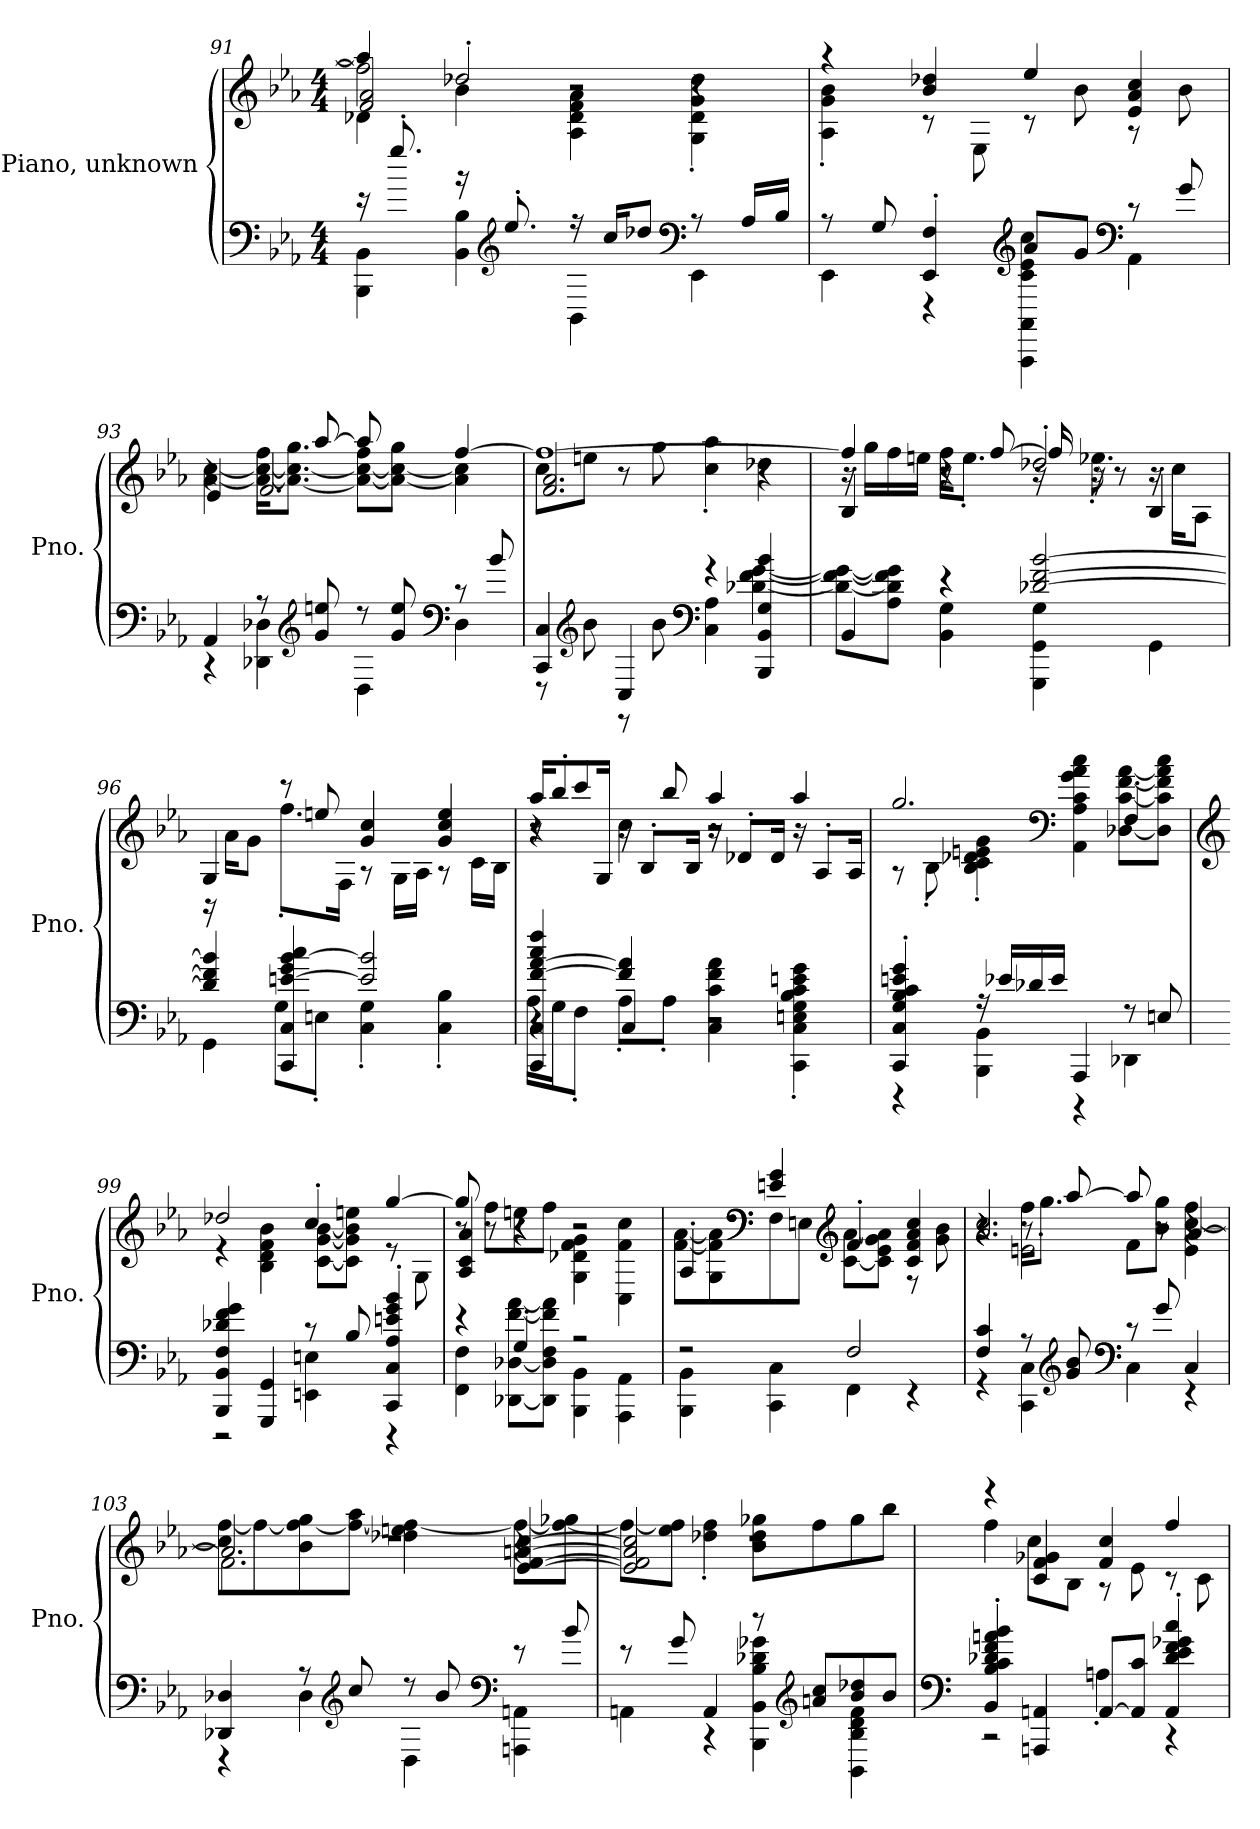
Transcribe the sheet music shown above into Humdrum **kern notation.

**kern	**kern
*part1	*part1
*staff2	*staff1
*I"Piano, unknown	*
*I'Pno.	*
*clefF4	*clefG2
*k[b-e-a-]	*k[b-e-a-]
*M4/4	*M4/4
=91	=91
*^	*^
*	*	*	*^
*	*	*	*	*^
16r	4BBB-\ 4BB-\	4aa-/]	2ff\]	2f/ 2a-/	4d-X\
8.gg'/	.	.	.	.	.
16r	4BB-\ 4B-\	2dd-X'/	.	.	4b-\
*clefG2	*	*	*	*	*
8.ee-'/	.	.	.	.	.
16r	4BB-\	.	2r	2r	4A-\ 4d-\ 4f\ 4a-\
16cc/KL	.	.	.	.	.
8dd-X/J	.	.	.	.	.
*clefF4	*	*	*	*	*
8r	4EE-\	4r	.	.	4G\' 4d-\' 4g\' 4dd-\'
16A-/LL	.	.	.	.	.
16B-/JJ	.	.	.	.	.
*	*	*	*v	*v	*v
!!LO:LB:g=z
=92	=92	=92	=92
8r	4EE-\	4r	4A-\' 4g\' 4b-\'
8G/	.	.	.
4EE-/' 4F/'	4r	4b-/ 4dd-X/	8r
.	.	.	8E-\
*clefG2	*	*	*
8a-/L	4AAA-\ 4AA-\ 4c\ 4e-\ 4cc\	4ee-/	8r
8g/J	.	.	8b-\
*clefF4	*	*	*
8r	4AA-\	4e-/ 4a-/ 4cc/	8r
8g/	.	.	8b-\
=93	=93	=93	=93
*	*	*	*^
4AA-/	4r	4r	[4a-\ [4cc\	4e-/
8r	4DD-X\ 4D-X\	8r	16a-\_ 16cc\_ 16ff\KL	2.f/
.	.	.	8.a-\_ 8.cc\_ 8.gg\J	.
*clefG2	*	*	*	*
8g/ 8een/	.	[8aa-/	.	.
8r	4D-\	8aa-/]	8a-\_ 8cc\_ 8ff\L	.
8g/ 8ee/	.	8r	8a-\_ 8cc\_ 8gg\J	.
*clefF4	*	*	*	*
8r	4D-\	[4ff/	4a-\] 4cc\]	.
8b-/	.	.	.	.
=94	=94	=94	=94	=94
4CC/ 4C/	8r	1ff_	8cc\L	2.f/ 2.a-/
*clefG2	*	*	*	*
.	8b-\	.	8een\J	.
4C/	8r	.	8r	.
.	8b-\	.	8gg\	.
*clefF4	*	*	*	*
4r	4C\ 4A-\	.	4cc\' 4aa-\'	.
4BBB-/ 4BB-/ 4G/ 4b-/	[4d-X\ [4f\ [4g\	.	4dd-X\	4r
!!LO:LB:g=z	!!	!!
=95	=95	=95	=95	=95
4BB-/	8d-\_ 8f\_ 8g\_L	4ff/]	16r	4B-'/
.	.	.	16gg\LL	.
.	8A-\ 8d-\] 8f\] 8g\]J	.	16ff\	.
.	.	.	16een\JJ	.
4r	4BB-\ 4G\	4r	16ff\KL	8r
.	.	.	8.ee'\J	.
.	.	.	.	[8ff/
[2d-X/ [2f/ [2b-/	4GGG\ 4GG\ 4G\	2dd-X'/	16r	16ff/]
.	.	.	8.ee-X'\	16r
.	.	.	.	8r
.	4GG\	.	16r	4B-'/
.	.	.	16cc\KL	.
.	.	.	8A-\J	.
*	*	*	*v	*v
=96	=96	=96	=96
4d-/] 4f/] 4b-/]	4GG\	4G/	16r
.	.	.	16a-\KL
.	.	.	8g\J
4CC/ 4C/ [4en/ 4g/ [4b-/ 4cc/	8G\L	8r	8.ff'\L
.	8En'\J	8een/	.
.	.	.	16F\Jk
2e/] 2b-/]	4C\' 4G\'	4g/ 4cc/	8r
.	.	.	16G\LL
.	.	.	16A-\JJ
.	4C\' 4B-\'	4g/ 4cc/ 4ee/	8r
.	.	.	16c\LL
.	.	.	16B-\JJ
!!LO:LB:g=z
=97	=97	=97	=97
*	*^	*	*^
4CC/ 4C/ [4f/ [4a-/ 4cc/ 4ff/	16A-\LL	4r	8r	4r	16aa-/KL
.	16G\J	.	.	.	8bb-'/
.	8F'\J	.	4ccc/	.	.
.	.	.	.	.	16G/Jk
4f/] 4a-/]	8A-'\L	4C/	.	4cc\	16r
.	.	.	.	.	8B-'/L
.	8A-'\J	.	8bb-/	.	.
.	.	.	.	.	16B-/Jk
2r	4C\ 4c\ 4f\ 4a-\	2r	4aa-/	2r	16r
.	.	.	.	.	8d-X'/L
.	.	.	.	.	16d-/Jk
.	4CC\' 4C\' 4En\' 4G\' 4B-\' 4c\' 4en\' 4g\'	.	4aa-/	.	16r
.	.	.	.	.	8A-'/L
.	.	.	.	.	16A-/Jk
*	*v	*v	*	*	*
*	*	*	*v	*v
=98	=98	=98	=98
4CC/' 4C/' 4G/' 4B-/' 4c/' 4en/' 4g/'	4r	2.gg/	8r
.	.	.	8B-'\
16r	4BBB-\ 4BB-\	.	4B-\' 4c\' 4d-X\' 4en\' 4g\'
16e-X/LL	.	.	.
16d-X/	.	.	.
16e-/JJ	.	.	.
*	*	*clefF4	*
4AAA-/	4r	.	4AA-\ 4A-\ 4c\ 4g\ 4a-\ 4cc\
8r	4DD-X\	4F'/	[8D-X\ [8c\ [8f\ [8a-\L
8En/	.	.	8D-\] 8c\] 8f\] 8a-\] 8cc\J
!!LO:LB:g=z	!!
=99	=99	=99	=99
*	*	*clefG2	*
4BBB-/ 4BB-/ 4F/ 4d-X/ 4f/ 4g/	2r	2dd-X/	4r
4GGG/ 4GG/	.	.	4B-\ 4d\ 4f\ 4b-\
8r	4EEn\ 4En\	4cc'/	[8c\ [8g\ [8b-\L
8B-/	.	.	8c\] 8g\] 8b-\] 8een\J
4CC/' 4C/' 4A-/' 4en/' 4g/' 4b-/'	4r	[4gg/	8r
.	.	.	8G\
=100	=100	=100	=100
*	*	*	*^
4r	4FF\ 4F\	8gg/]	8r	4A-/ 4c/ 4a-/
.	.	8r	8ff\L	.
4G'/	[8DD-X\ [8D-X\ [8f\ [8a-\L	4r	8een\	4r
.	8DD-\] 8D-\] 8F\ 8f\] 8a-\]J	.	8ff\J	.
2r	4BBB-\ 4BB-\	2r	4G\ 4d-X\ 4f\ 4g\	2r
.	4AAA-\ 4AA-\	.	4C\ 4f\ 4cc\	.
*	*	*	*v	*v
=101	=101	=101	=101
2r	4BBB-\ 4BB-\	4A-'/	[8f\ [8a-\L
.	.	.	8G\ 8f\] 8a-\]
*	*	*clefF4	*
.	4CC\ 4C\	4en/ 4g/	8F\
.	.	.	8En\J
*	*	*clefG2	*
2F/	4FF\	4f'/	[8c\ [8a-\L
.	.	.	8c\] 8e\ 8g\ 8a-\]J
.	4r	4c/ 4f/ 4a-/ 4cc/	8r
.	.	.	8g\ 8b-\
!!LO:LB:g=z
=102	=102	=102	=102
*	*	*^	*^
4F/ 4c/	4r	4r	4r	2.a-/ 2.cc/	4r
8r	4CC\ 4C\	8r	16ff\KL	.	2en\
.	.	.	8.gg'\J	.	.
*clefG2	*	*	*	*	*
8g/ 8b-/	.	[8aa-/	.	.	.
*clefF4	*	*	*	*	*
8r	4C\	8aa-/]	8f\L	.	.
8g/	.	8r	8b-\ 8gg\J	.	.
4C/	4r	4r	4e\ [4cc\ 4ff\	[4a-/	4r
=103	=103	=103	=103	=103	=103
4DD-X/ 4D-X/	4r	1r	8cc\] [8ff\L	2.a-/]	2.f\
.	.	.	8ff\_	.	.
8r	4D-\	.	8b-\ 8ff\_ 8gg\	.	.
*clefG2	*	*	*	*	*
8cc/	.	.	8ff\_ 8aa-\J	.	.
8r	4D-\	.	4dd-X\ 4een\ 4ff\_	.	.
8b-/	.	.	.	.	.
*clefF4	*	*	*	*	*
8r	4AAAn\ 4AAn\	.	8ff\L_	[4e-/ [4f/ [4an/ [4cc/	4r
8b-/	.	.	8ff\_ 8gg-X\J	.	.
*	*	*	*	*v	*v
!!LO:PB:g=z
=104	=104	=104	=104	=104
8r	4AAn\	1r	8ff\L_	2e-/] 2f/] 2a/] 2cc/]
8g/	.	.	8ee-\ 8ff\]J	.
4AA/	4r	.	4dd-X\' 4ff\'	.
8r	4BBB-\ 4BB-\ 4B-\ 4d-X\ 4g-X\	.	8b-\ 8dd-\ 8gg-X\L	2r
*clefG2	*	*	*	*
8an/ 8cc/L	.	.	8ff\	.
8b-/ 8dd-X/	4BB-\ 4B-\ 4d-\ 4f\	.	8gg-\	.
8b-/J	.	.	8bb-\J	.
*	*	*v	*v	*v
=105	=105	=105
*clefF4	*	*
*	*	*^
4BB-/' 4B-/' 4c/' 4d-X/' 4f/' 4an/' 4b-/'	2r	4r	4ff\
4AAAn/ 4AAn/	.	4c/ 4f/ 4g-X/	8cc\L
.	.	.	8B-\J
[8AA/L	4An'\	4f/ 4cc/	8r
8AA/] 8c/J	.	.	8e-\
4AA/' 4d-/' 4e-/' 4f/' 4g-X/' 4cc/'	4r	4ff/	8r
.	.	.	8c\
*v	*v	*	*
*	*v	*v
=	=
*-	*-
